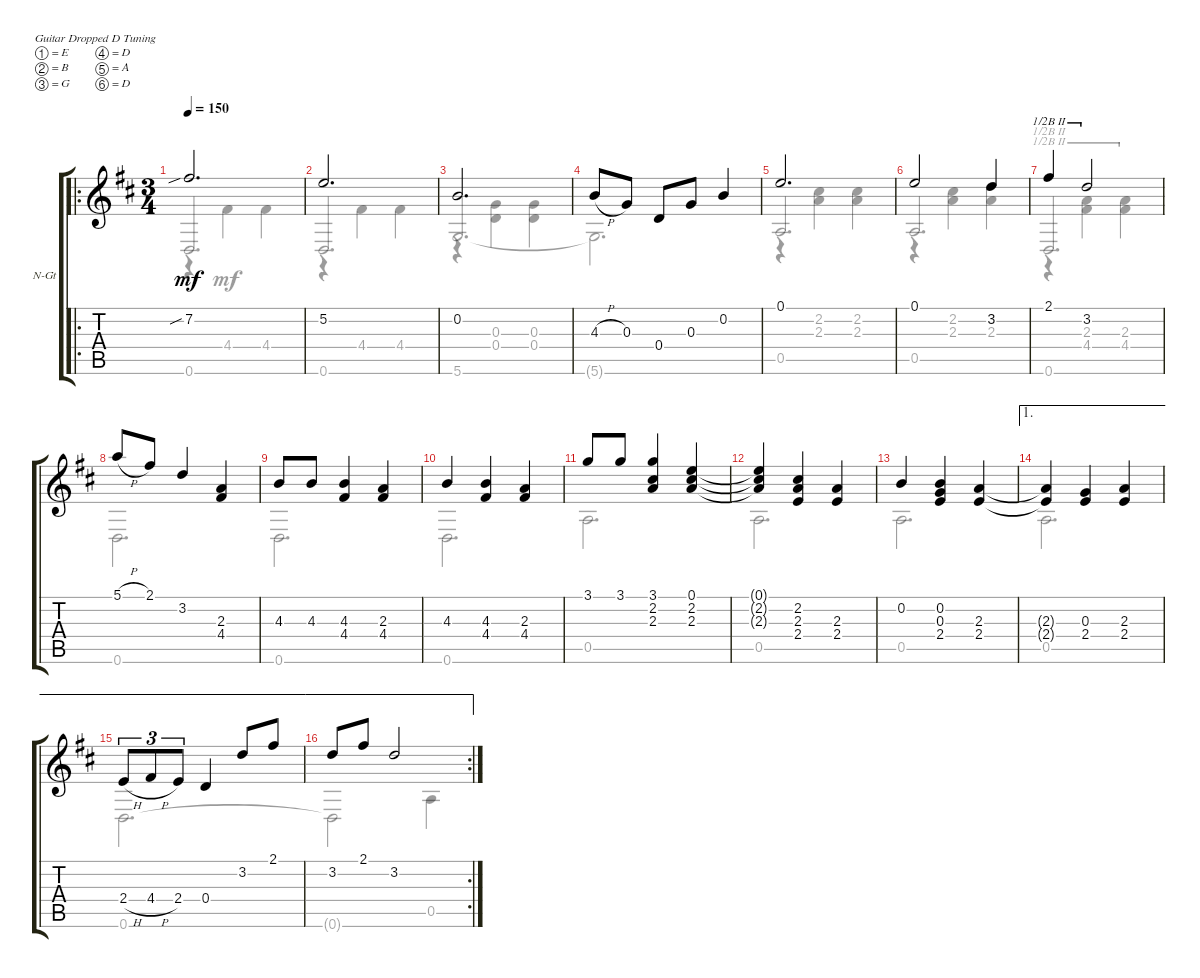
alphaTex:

\defaultSystemsLayout 4
\bracketExtendMode groupsimilarinstruments
\firstSystemTrackNameOrientation horizontal
\otherSystemsTrackNameOrientation horizontal
\track ("Nylon Guitar" "N-Gt") {instrument acousticguitarnylon}
\staff {score tabs}
\tuning (E4 B3 G3 D3 A2 D2)
\voice
\ro
\ts (3 4)
\tempo 150
\clef g2
\ks d
7.2{sib}.2{d dy mf} |
5.2.2{d} |
0.2.2{d} |
4.3{h}.8 0.3.8 0.4.8 0.3.8 0.2.4 |
0.1.2{d} |
0.1.2 3.2.4 |
2.1.4{barre (2 half)} 3.2.2{barre (2 half)} |
5.1{h}.8 2.1.8 3.2.4 (2.3 4.4).4 |
4.3.8 4.3.8 (4.3 4.4).4 (4.4 2.3).4 |
4.3.4 (4.3 4.4).4 (4.4 2.3).4 |
3.1.8 3.1.8 (3.1 2.2 2.3).4 (2.3 2.2 0.1).4 |
(0.1{t} 2.2{t} 2.3{t}).4 (2.3 2.2 2.4).4 (2.4 2.3).4 |
0.2.4 (0.2 0.3 2.4).4 (2.4 2.3).4 |
\ae 1
(2.3{t} 2.4{t}).4 (2.4 0.3).4 (2.3 2.4).4 |
\ae 1
2.4{h}.8{tu (3 2)} 4.4{h}.8{tu (3 2)} 2.4.8{tu (3 2)} 0.4.4 3.2.8 2.1.8 |
\ae 1
\rc 2
3.2.8 2.1.8 3.2.2
\voice
\clef g2
\ottava regular
\simile none
\ks d
0.6.2{d dy mf beam invert} |
0.6.2{d beam invert} |
5.6.2{d beam invert} |
5.6{t}.2{d} |
0.5.2{d beam invert} |
0.5.2{d beam invert} |
0.6.2{d barre (2 half) beam invert} |
0.6.2{d} |
0.6.2{d} |
0.6.2{d} |
0.5.2{d} |
0.5.2{d} |
0.5.2{d} |
0.5.2{d} |
0.6.2{d} |
0.6{t}.2 0.5.4
\voice
\clef g2
\ottava regular
\simile none
\ks d
r.4{dy mf} 4.4.4 4.4.4 |
r.4 4.4.4 4.4.4 |
r.4 (0.4 0.3).4 (0.4 0.3).4 |
|
r.4 (2.2 2.3).4 (2.3 2.2).4 |
r.4 (2.2 2.3).4 (2.3 3.2).4 |
r.4{barre (2 half)} (2.3 4.4).4{barre (2 half)} (4.4 2.3).4{barre (2 half)} |
|
|
|
|
|
|
|
|
